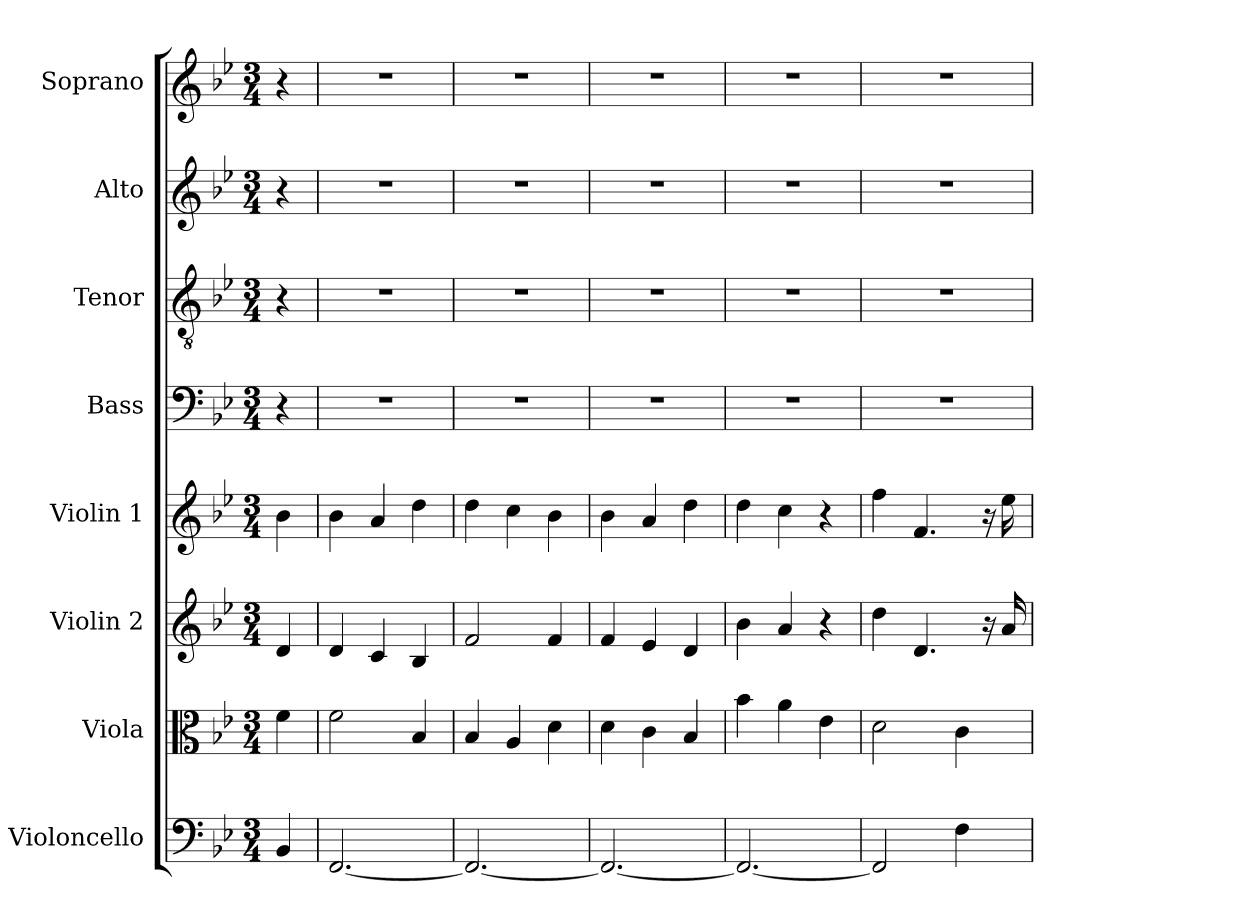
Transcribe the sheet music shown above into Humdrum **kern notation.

**kern	**kern	**kern	**kern	**kern	**kern	**kern	**kern
*part8	*part7	*part6	*part5	*part4	*part3	*part2	*part1
*staff8	*staff7	*staff6	*staff5	*staff4	*staff3	*staff2	*staff1
*I"Violoncello	*I"Viola	*I"Violin 2	*I"Violin 1	*I"Bass	*I"Tenor	*I"Alto	*I"Soprano
*I'Vc.	*I'Vla.	*I'Vln. 2	*I'Vln. 1	*I'B.	*I'T.	*I'A.	*I'S.
!!LO:PB:g=z
*clefF4	*clefC3	*clefG2	*clefG2	*clefF4	*clefGv2	*clefG2	*clefG2
*	*	*	*	*	*ITrd7c12	*	*
*k[b-e-]	*k[b-e-]	*k[b-e-]	*k[b-e-]	*k[b-e-]	*k[b-e-]	*k[b-e-]	*k[b-e-]
*B-:	*B-:	*B-:	*B-:	*B-:	*B-:	*B-:	*B-:
*M3/4	*M3/4	*M3/4	*M3/4	*M3/4	*M3/4	*M3/4	*M3/4
*MM76	*MM76	*MM76	*MM76	*MM76	*MM76	*MM76	*MM76
=1	=1	=1	=1	=1	=1	=1	=1
4BB-i/	4fi\	4di/	4b-i\	4r	4r	4r	4r
=2	=2	=2	=2	=2	=2	=2	=2
!	!	!	!	!LO:N:vis=1	!LO:N:vis=1	!LO:N:vis=1	!LO:N:vis=1
[<2.FFi/	2fi\	4di/	4b-i\	2.r	2.r	2.r	2.r
.	.	4ci/	4ai/	.	.	.	.
.	4B-i/	4B-i/	4ddi\	.	.	.	.
=3	=3	=3	=3	=3	=3	=3	=3
!	!	!	!	!LO:N:vis=1	!LO:N:vis=1	!LO:N:vis=1	!LO:N:vis=1
2.FFi/_<	4B-i/	2fi/	4ddi\	2.r	2.r	2.r	2.r
.	4Ai/	.	4cci\	.	.	.	.
.	4di\	4fi/	4b-i\	.	.	.	.
=4	=4	=4	=4	=4	=4	=4	=4
!	!	!	!	!LO:N:vis=1	!LO:N:vis=1	!LO:N:vis=1	!LO:N:vis=1
2.FFi/_<	4di\	4fi/	4b-i\	2.r	2.r	2.r	2.r
.	4ci\	4e-i/	4ai/	.	.	.	.
.	4B-i/	4di/	4ddi\	.	.	.	.
=5	=5	=5	=5	=5	=5	=5	=5
!	!	!	!	!LO:N:vis=1	!LO:N:vis=1	!LO:N:vis=1	!LO:N:vis=1
2.FFi/_<	4b-i\	4b-i\	4ddi\	2.r	2.r	2.r	2.r
.	4ai\	4ai/	4cci\	.	.	.	.
.	4e-i\	4r	4r	.	.	.	.
=6	=6	=6	=6	=6	=6	=6	=6
!	!	!	!	!LO:N:vis=1	!LO:N:vis=1	!LO:N:vis=1	!LO:N:vis=1
2FFi/]	2di\	4ddi\	4ffi\	2.r	2.r	2.r	2.r
.	.	4.di/	4.fi/	.	.	.	.
4Fi\	4ci\	.	.	.	.	.	.
.	.	16r	16r	.	.	.	.
.	.	16ai/	16ee-i\	.	.	.	.
=	=	=	=	=	=	=	=
*-	*-	*-	*-	*-	*-	*-	*-
